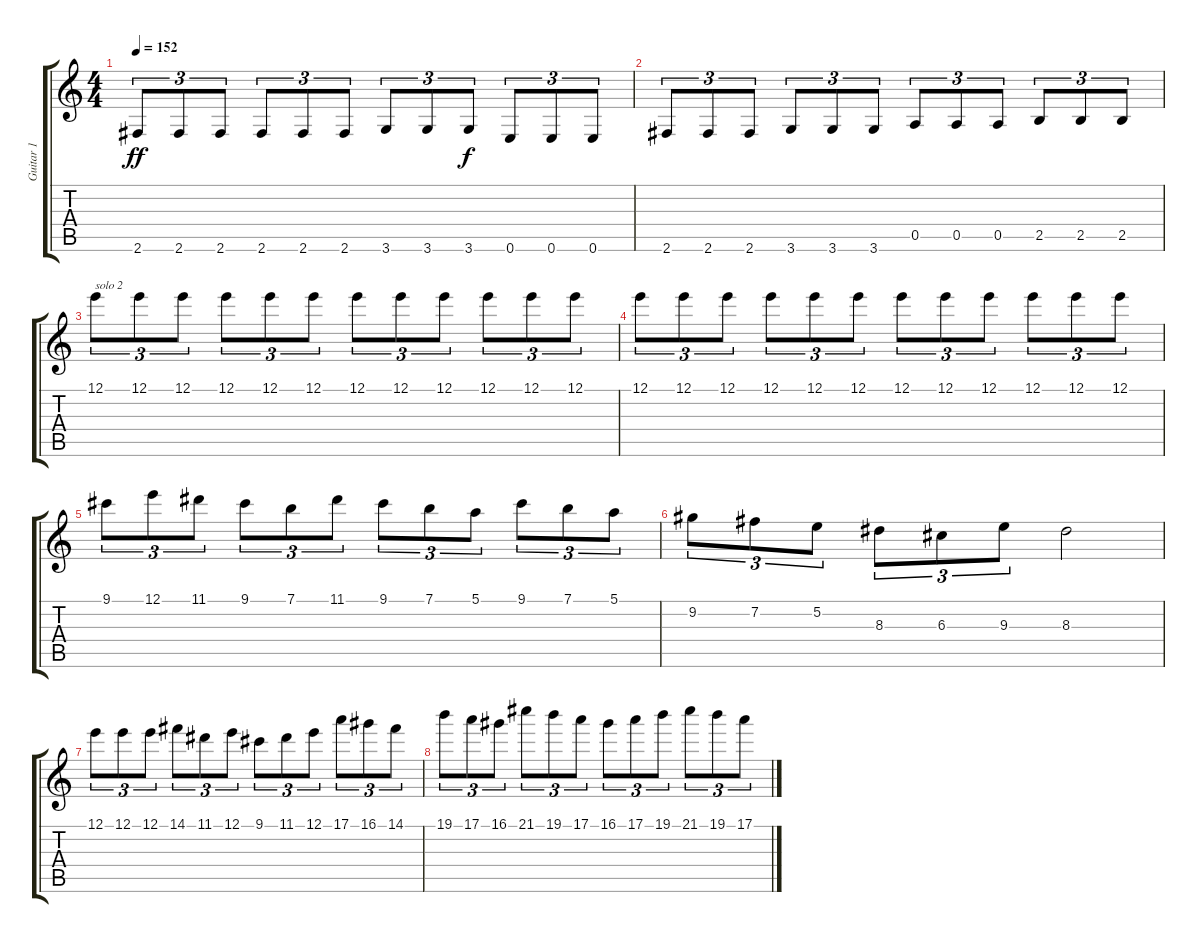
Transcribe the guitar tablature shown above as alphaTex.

\track ("Guitar 1" "Guitar 1") {instrument distortionguitar}
\staff {score tabs}
\tuning (E4 B3 G3 D3 A2 E2) {hide}
\ts (4 4)
\tempo 152
\clef g2
\ks c
2.6.8{tu (3 2) dy ff} 2.6.8{tu (3 2)} 2.6.8{tu (3 2)} 2.6.8{tu (3 2)} 2.6.8{tu (3 2)} 2.6.8{tu (3 2)} 3.6.8{tu (3 2)} 3.6.8{tu (3 2)} 3.6.8{tu (3 2) dy f} 0.6.8{tu (3 2)} 0.6.8{tu (3 2)} 0.6.8{tu (3 2)} |
2.6.8{tu (3 2)} 2.6.8{tu (3 2)} 2.6.8{tu (3 2)} 3.6.8{tu (3 2)} 3.6.8{tu (3 2)} 3.6.8{tu (3 2)} 0.5.8{tu (3 2)} 0.5.8{tu (3 2)} 0.5.8{tu (3 2)} 2.5.8{tu (3 2)} 2.5.8{tu (3 2)} 2.5.8{tu (3 2)} |
12.1.8{tu (3 2) txt "solo 2"} 12.1.8{tu (3 2)} 12.1.8{tu (3 2)} 12.1.8{tu (3 2)} 12.1.8{tu (3 2)} 12.1.8{tu (3 2)} 12.1.8{tu (3 2)} 12.1.8{tu (3 2)} 12.1.8{tu (3 2)} 12.1.8{tu (3 2)} 12.1.8{tu (3 2)} 12.1.8{tu (3 2)} |
12.1.8{tu (3 2)} 12.1.8{tu (3 2)} 12.1.8{tu (3 2)} 12.1.8{tu (3 2)} 12.1.8{tu (3 2)} 12.1.8{tu (3 2)} 12.1.8{tu (3 2)} 12.1.8{tu (3 2)} 12.1.8{tu (3 2)} 12.1.8{tu (3 2)} 12.1.8{tu (3 2)} 12.1.8{tu (3 2)} |
9.1.8{tu (3 2)} 12.1.8{tu (3 2)} 11.1.8{tu (3 2)} 9.1.8{tu (3 2)} 7.1.8{tu (3 2)} 11.1.8{tu (3 2)} 9.1.8{tu (3 2)} 7.1.8{tu (3 2)} 5.1.8{tu (3 2)} 9.1.8{tu (3 2)} 7.1.8{tu (3 2)} 5.1.8{tu (3 2)} |
9.2.8{tu (3 2)} 7.2.8{tu (3 2)} 5.2.8{tu (3 2)} 8.3.8{tu (3 2)} 6.3.8{tu (3 2)} 9.3.8{tu (3 2)} 8.3.2 |
12.1.8{tu (3 2)} 12.1.8{tu (3 2)} 12.1.8{tu (3 2)} 14.1.8{tu (3 2)} 11.1.8{tu (3 2)} 12.1.8{tu (3 2)} 9.1.8{tu (3 2)} 11.1.8{tu (3 2)} 12.1.8{tu (3 2)} 17.1.8{tu (3 2)} 16.1.8{tu (3 2)} 14.1.8{tu (3 2)} |
19.1.8{tu (3 2)} 17.1.8{tu (3 2)} 16.1.8{tu (3 2)} 21.1.8{tu (3 2)} 19.1.8{tu (3 2)} 17.1.8{tu (3 2)} 16.1.8{tu (3 2)} 17.1.8{tu (3 2)} 19.1.8{tu (3 2)} 21.1.8{tu (3 2)} 19.1.8{tu (3 2)} 17.1.8{tu (3 2)}
